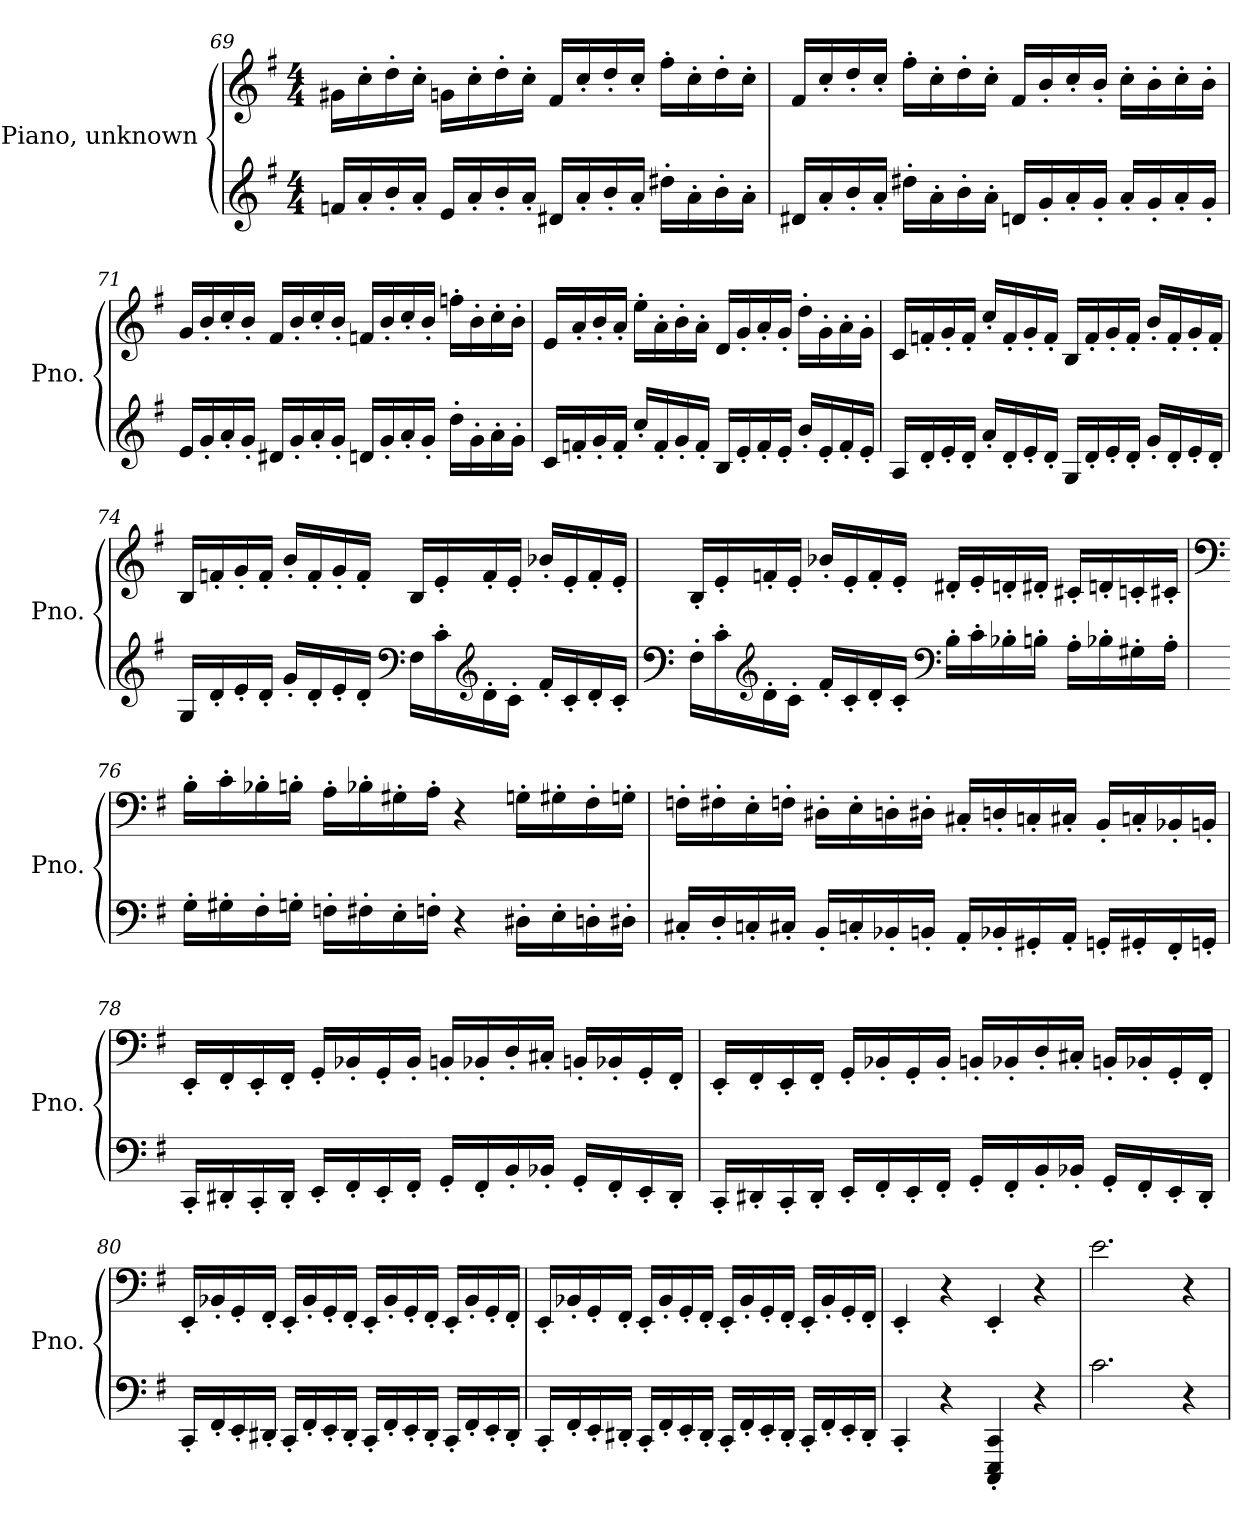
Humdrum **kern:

**kern	**kern
*part1	*part1
*staff2	*staff1
*I"Piano, unknown	*
*I'Pno.	*
*clefG2	*clefG2
*k[f#]	*k[f#]
*M4/4	*M4/4
=69	=69
16fn/LL	16g#X\LL
16a'/	16cc'\
16b'/	16dd'\
16a'/JJ	16cc'\JJ
16e/LL	16gn\LL
16a'/	16cc'\
16b'/	16dd'\
16a'/JJ	16cc'\JJ
16d#X/LL	16f#/LL
16a'/	16cc'/
16b'/	16dd'/
16a'/JJ	16cc'/JJ
16dd#X'\LL	16ff#'\LL
16a'\	16cc'\
16b'\	16dd'\
16a'\JJ	16cc'\JJ
!!LO:LB:g=z
=70	=70
16d#X/LL	16f#/LL
16a'/	16cc'/
16b'/	16dd'/
16a'/JJ	16cc'/JJ
16dd#X'\LL	16ff#'\LL
16a'\	16cc'\
16b'\	16dd'\
16a'\JJ	16cc'\JJ
16dn/LL	16f#/LL
16g'/	16b'/
16a'/	16cc'/
16g'/JJ	16b'/JJ
16a'/LL	16cc'\LL
16g'/	16b'\
16a'/	16cc'\
16g'/JJ	16b'\JJ
=71	=71
16e/LL	16g/LL
16g'/	16b'/
16a'/	16cc'/
16g'/JJ	16b'/JJ
16d#X/LL	16f#/LL
16g'/	16b'/
16a'/	16cc'/
16g'/JJ	16b'/JJ
16dn/LL	16fn/LL
16g'/	16b'/
16a'/	16cc'/
16g'/JJ	16b'/JJ
16dd'\LL	16ffn'\LL
16g'\	16b'\
16a'\	16cc'\
16g'\JJ	16b'\JJ
!!LO:LB:g=z
=72	=72
16c/LL	16e/LL
16fn'/	16a'/
16g'/	16b'/
16f'/JJ	16a'/JJ
16cc'/LL	16ee'\LL
16f'/	16a'\
16g'/	16b'\
16f'/JJ	16a'\JJ
16B/LL	16d/LL
16e'/	16g'/
16f'/	16a'/
16e'/JJ	16g'/JJ
16b'/LL	16dd'\LL
16e'/	16g'\
16f'/	16a'\
16e'/JJ	16g'\JJ
=73	=73
16A/LL	16c/LL
16d'/	16fn'/
16e'/	16g'/
16d'/JJ	16f'/JJ
16a'/LL	16cc'/LL
16d'/	16f'/
16e'/	16g'/
16d'/JJ	16f'/JJ
16G/LL	16B/LL
16d'/	16f'/
16e'/	16g'/
16d'/JJ	16f'/JJ
16g'/LL	16b'/LL
16d'/	16f'/
16e'/	16g'/
16d'/JJ	16f'/JJ
!!LO:PB:g=z
=74	=74
16G/LL	16B/LL
16d'/	16fn'/
16e'/	16g'/
16d'/JJ	16f'/JJ
16g'/LL	16b'/LL
16d'/	16f'/
16e'/	16g'/
16d'/JJ	16f'/JJ
*clefF4	*
16F#\LL	16B/LL
16c'\	16e'/
*clefG2	*
16d'\	16f'/
16c'\JJ	16e'/JJ
16f#'/LL	16b-X'/LL
16c'/	16e'/
16d'/	16f'/
16c'/JJ	16e'/JJ
!!LO:LB:g=z
=75	=75
*clefF4	*
16F#'\LL	16B'/LL
16c'\	16e'/
*clefG2	*
16d'\	16fn'/
16c'\JJ	16e'/JJ
16f#'/LL	16b-X'/LL
16c'/	16e'/
16d'/	16f'/
16c'/JJ	16e'/JJ
*clefF4	*
16B'\LL	16d#X'/LL
16c'\	16e'/
16B-X'\	16dn'/
16Bn'\JJ	16d#X'/JJ
16A'\LL	16c#X'/LL
16B-X'\	16dn'/
16G#X'\	16cn'/
16A'\JJ	16c#X'/JJ
!!LO:LB:g=z
=76	=76
*	*clefF4
16G'\LL	16B'\LL
16G#X'\	16c'\
16F#'\	16B-X'\
16Gn'\JJ	16Bn'\JJ
16Fn'\LL	16A'\LL
16F#X'\	16B-X'\
16E'\	16G#X'\
16Fn'\JJ	16A'\JJ
4r	4r
16D#X'\LL	16Gn'\LL
16E'\	16G#X'\
16Dn'\	16F#'\
16D#X'\JJ	16Gn'\JJ
!!LO:LB:g=z
=77	=77
16C#X'/LL	16Fn'\LL
16D'/	16F#X'\
16Cn'/	16E'\
16C#X'/JJ	16Fn'\JJ
16BB'/LL	16D#X'\LL
16Cn'/	16E'\
16BB-X'/	16Dn'\
16BBn'/JJ	16D#X'\JJ
16AA'/LL	16C#X'/LL
16BB-X'/	16Dn'/
16GG#X'/	16Cn'/
16AA'/JJ	16C#X'/JJ
16GGn'/LL	16BB'/LL
16GG#X'/	16Cn'/
16FF#'/	16BB-X'/
16GGn'/JJ	16BBn'/JJ
!!LO:LB:g=z
=78	=78
16CC'/LL	16EE'/LL
16DD#X'/	16FF#'/
16CC'/	16EE'/
16DD#'/JJ	16FF#'/JJ
16EE'/LL	16GG'/LL
16FF#'/	16BB-X'/
16EE'/	16GG'/
16FF#'/JJ	16BB-'/JJ
16GG'/LL	16BBn'/LL
16FF#'/	16BB-X'/
16BB'/	16D'/
16BB-X'/JJ	16C#X'/JJ
16GG'/LL	16BBn'/LL
16FF#'/	16BB-X'/
16EE'/	16GG'/
16DD#'/JJ	16FF#'/JJ
=79	=79
16CC'/LL	16EE'/LL
16DD#X'/	16FF#'/
16CC'/	16EE'/
16DD#'/JJ	16FF#'/JJ
16EE'/LL	16GG'/LL
16FF#'/	16BB-X'/
16EE'/	16GG'/
16FF#'/JJ	16BB-'/JJ
16GG'/LL	16BBn'/LL
16FF#'/	16BB-X'/
16BB'/	16D'/
16BB-X'/JJ	16C#X'/JJ
16GG'/LL	16BBn'/LL
16FF#'/	16BB-X'/
16EE'/	16GG'/
16DD#'/JJ	16FF#'/JJ
!!LO:LB:g=z
=80	=80
16CC'/LL	16EE'/LL
16FF#'/	16BB-X'/
16EE'/	16GG'/
16DD#X'/JJ	16FF#'/JJ
16CC'/LL	16EE'/LL
16FF#'/	16BB-'/
16EE'/	16GG'/
16DD#'/JJ	16FF#'/JJ
16CC'/LL	16EE'/LL
16FF#'/	16BB-'/
16EE'/	16GG'/
16DD#'/JJ	16FF#'/JJ
16CC'/LL	16EE'/LL
16FF#'/	16BB-'/
16EE'/	16GG'/
16DD#'/JJ	16FF#'/JJ
=81	=81
16CC'/LL	16EE'/LL
16FF#'/	16BB-X'/
16EE'/	16GG'/
16DD#X'/JJ	16FF#'/JJ
16CC'/LL	16EE'/LL
16FF#'/	16BB-'/
16EE'/	16GG'/
16DD#'/JJ	16FF#'/JJ
16CC'/LL	16EE'/LL
16FF#'/	16BB-'/
16EE'/	16GG'/
16DD#'/JJ	16FF#'/JJ
16CC'/LL	16EE'/LL
16FF#'/	16BB-'/
16EE'/	16GG'/
16DD#'/JJ	16FF#'/JJ
=82	=82
4CC'/	4EE'/
4r	4r
4CCC/' 4EEE/' 4CC/'	4EE'/
4r	4r
!!LO:PB:g=z
=83	=83
2.c\	2.e\
4r	4r
=	=
*-	*-
